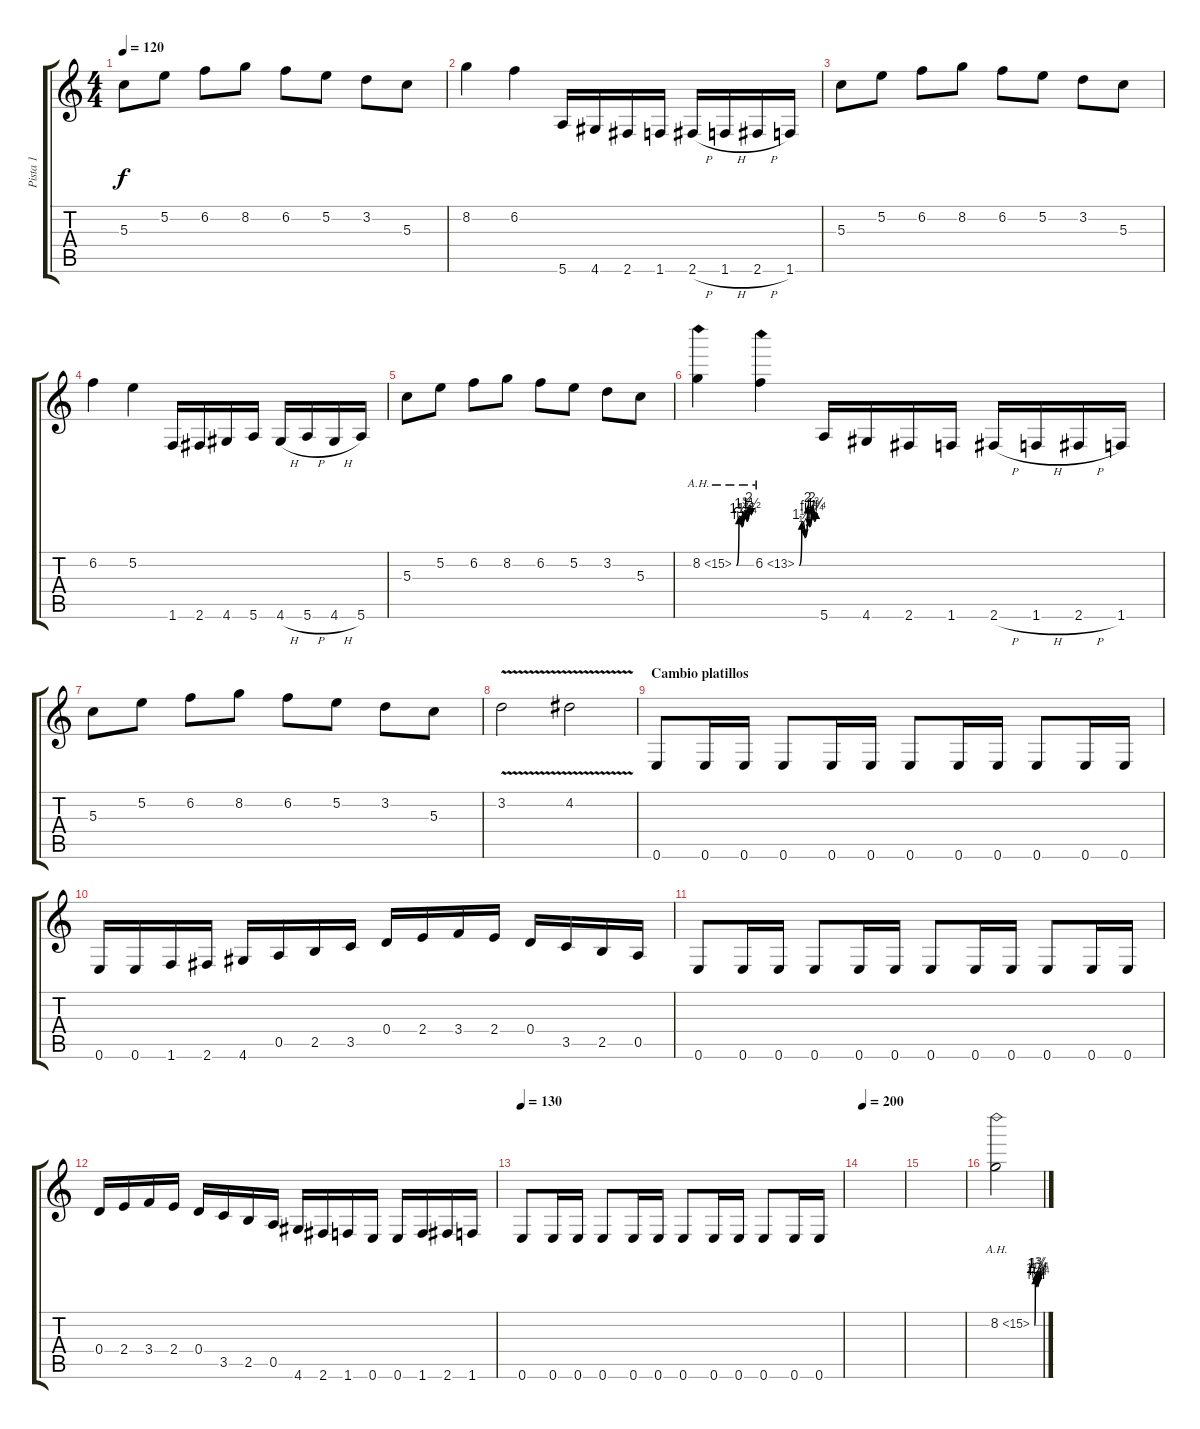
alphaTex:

\track ("Pista 1" "Pista 1") {instrument distortionguitar}
\staff {score tabs}
\tuning (E4 B3 G3 D3 A2 E2) {hide}
\ts (4 4)
\tempo 120
\clef g2
\ks c
5.3.8{dy f instrument distortionguitar} 5.2.8 6.2.8 8.2.8 6.2.8 5.2.8 3.2.8 5.3.8 |
8.2.4{balance 0} 6.2.4{balance 16} 5.6.16{balance 8} 4.6.16 2.6.16 1.6.16 2.6{h}.16 1.6{h}.16 2.6{h}.16 1.6.16 |
5.3.8 5.2.8 6.2.8 8.2.8 6.2.8 5.2.8 3.2.8 5.3.8 |
6.2.4{balance 16} 5.2.4{balance 0} 1.6.16{balance 8} 2.6.16 4.6.16 5.6.16 4.6{h}.16 5.6{h}.16 4.6{h}.16 5.6.16 |
5.3.8 5.2.8 6.2.8 8.2.8 6.2.8 5.2.8 3.2.8 5.3.8 |
8.2{be (custom 0 0 10 6 20 4 30 7 41 5 50 8 60 6) ah 7}.4{balance 0} 6.2{be (custom 0 0 9 5 19 2 30 8 35 4 45 8 53 5 60 7) ah 7}.4{balance 16} 5.6.16{balance 8} 4.6.16 2.6.16 1.6.16 2.6{h}.16 1.6{h}.16 2.6{h}.16 1.6.16 |
5.3.8{instrument guitarharmonics} 5.2.8 6.2.8 8.2.8 6.2.8 5.2.8 3.2.8 5.3.8 |
3.2{v}.2 4.2{v}.2 |
\section ("" "Cambio platillos")
0.6.8{balance 0 instrument distortionguitar} 0.6.16 0.6.16 0.6.8 0.6.16 0.6.16 0.6.8 0.6.16 0.6.16 0.6.8 0.6.16 0.6.16 |
0.6.16{balance 8} 0.6.16 1.6.16 2.6.16 4.6.16 0.5.16 2.5.16 3.5.16 0.4.16 2.4.16 3.4.16 2.4.16 0.4.16 3.5.16 2.5.16 0.5.16 |
0.6.8{balance 16 instrument distortionguitar} 0.6.16 0.6.16 0.6.8 0.6.16 0.6.16 0.6.8 0.6.16 0.6.16 0.6.8 0.6.16 0.6.16 |
0.4.16{balance 8} 2.4.16 3.4.16 2.4.16 0.4.16 3.5.16 2.5.16 0.5.16 4.6.16 2.6.16 1.6.16 0.6.16 0.6.16 1.6.16 2.6.16 1.6.16 |
\tempo 130
0.6.8{balance 0 instrument distortionguitar} 0.6.16 0.6.16 0.6.8 0.6.16 0.6.16 0.6.8 0.6.16 0.6.16 0.6.8 0.6.16 0.6.16 |
\tempo 200
|
|
8.2{be (custom 0 0 9 6 20 4 30 7 39 4 49 7 60 5) ah 7}.2
